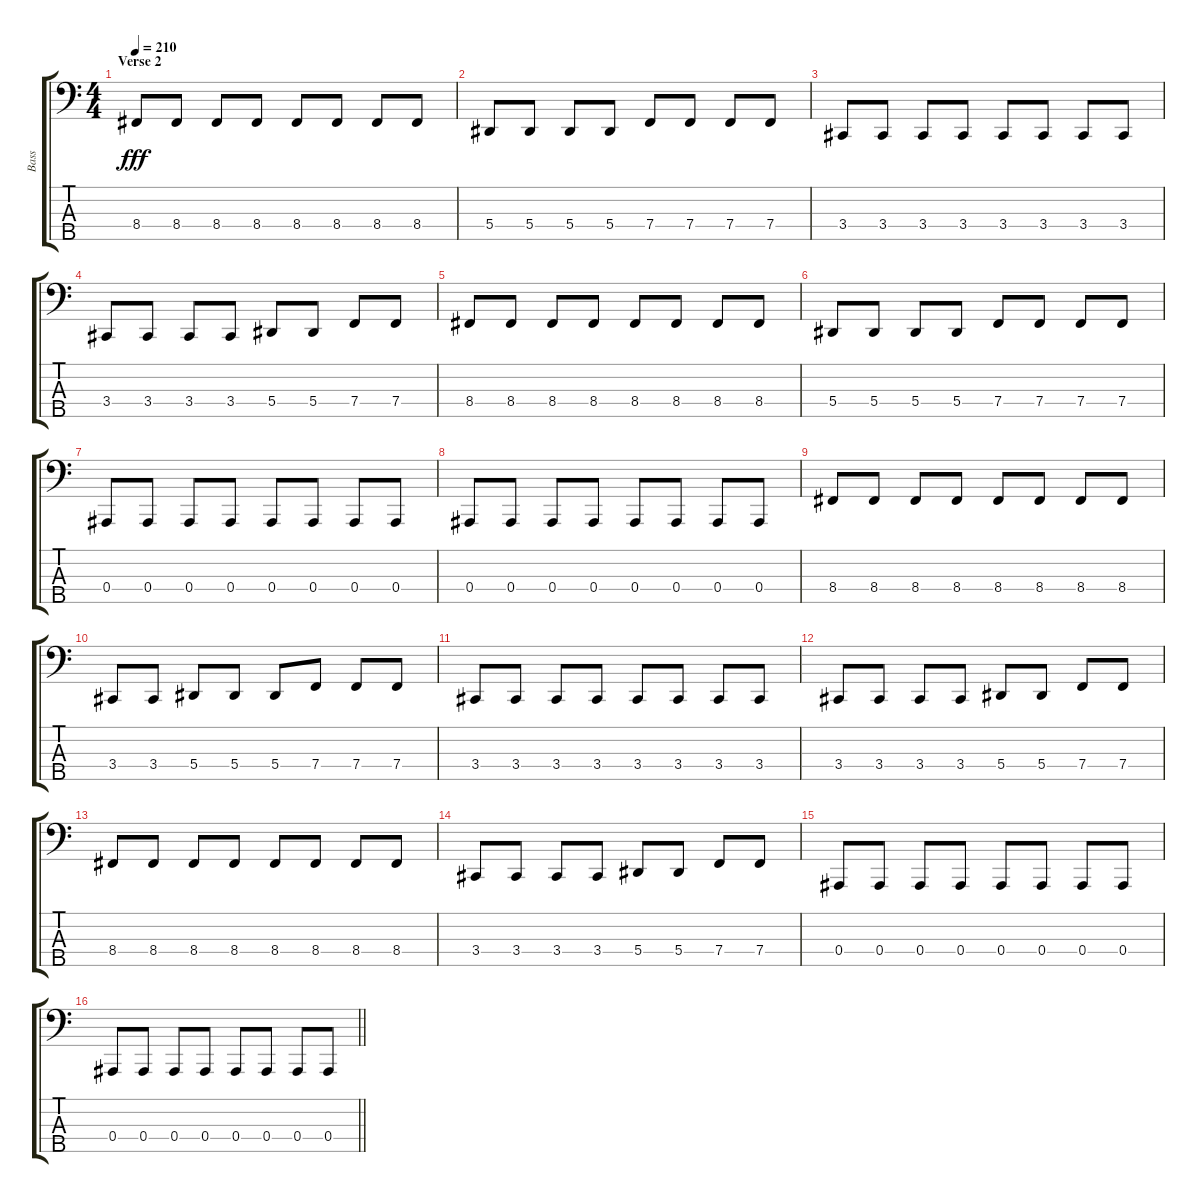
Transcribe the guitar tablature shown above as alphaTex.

\track ("Bass" "Bass") {instrument electricbasspick}
\staff {score tabs}
\tuning (Eb2 Bb1 F1 Bb0 F0) {hide}
\ts (4 4)
\section ("" "Verse 2")
\tempo 210
\clef f4
\ks c
8.4.8{dy fff} 8.4.8 8.4.8 8.4.8 8.4.8 8.4.8 8.4.8 8.4.8 |
5.4.8 5.4.8 5.4.8 5.4.8 7.4.8 7.4.8 7.4.8 7.4.8 |
3.4.8 3.4.8 3.4.8 3.4.8 3.4.8 3.4.8 3.4.8 3.4.8 |
3.4.8 3.4.8 3.4.8 3.4.8 5.4.8 5.4.8 7.4.8 7.4.8 |
8.4.8 8.4.8 8.4.8 8.4.8 8.4.8 8.4.8 8.4.8 8.4.8 |
5.4.8 5.4.8 5.4.8 5.4.8 7.4.8 7.4.8 7.4.8 7.4.8 |
0.4.8 0.4.8 0.4.8 0.4.8 0.4.8 0.4.8 0.4.8 0.4.8 |
0.4.8 0.4.8 0.4.8 0.4.8 0.4.8 0.4.8 0.4.8 0.4.8 |
8.4.8 8.4.8 8.4.8 8.4.8 8.4.8 8.4.8 8.4.8 8.4.8 |
3.4.8 3.4.8 5.4.8 5.4.8 5.4.8 7.4.8 7.4.8 7.4.8 |
3.4.8 3.4.8 3.4.8 3.4.8 3.4.8 3.4.8 3.4.8 3.4.8 |
3.4.8 3.4.8 3.4.8 3.4.8 5.4.8 5.4.8 7.4.8 7.4.8 |
8.4.8 8.4.8 8.4.8 8.4.8 8.4.8 8.4.8 8.4.8 8.4.8 |
3.4.8 3.4.8 3.4.8 3.4.8 5.4.8 5.4.8 7.4.8 7.4.8 |
0.4.8 0.4.8 0.4.8 0.4.8 0.4.8 0.4.8 0.4.8 0.4.8 |
\barLineRight lightlight
0.4.8 0.4.8 0.4.8 0.4.8 0.4.8 0.4.8 0.4.8 0.4.8
